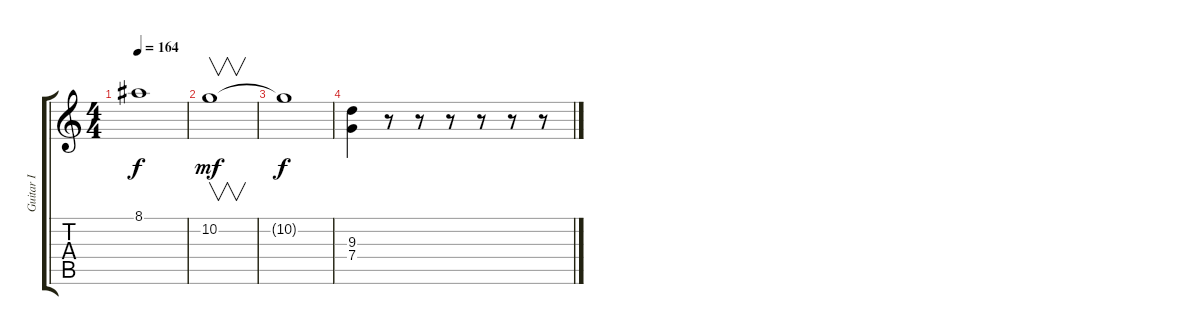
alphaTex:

\track ("Guitar I" "Guitar I") {instrument distortionguitar}
\staff {score tabs}
\tuning (D4 A3 F3 C3 G2 D2) {hide}
\ts (4 4)
\tempo 164
\clef g2
\ks c
8.1{t}.1{dy f} |
10.2.1{v dy mf} |
10.2{t}.1{dy f} |
(9.3 7.4).4 r.8 r.8 r.8 r.8 r.8 r.8
